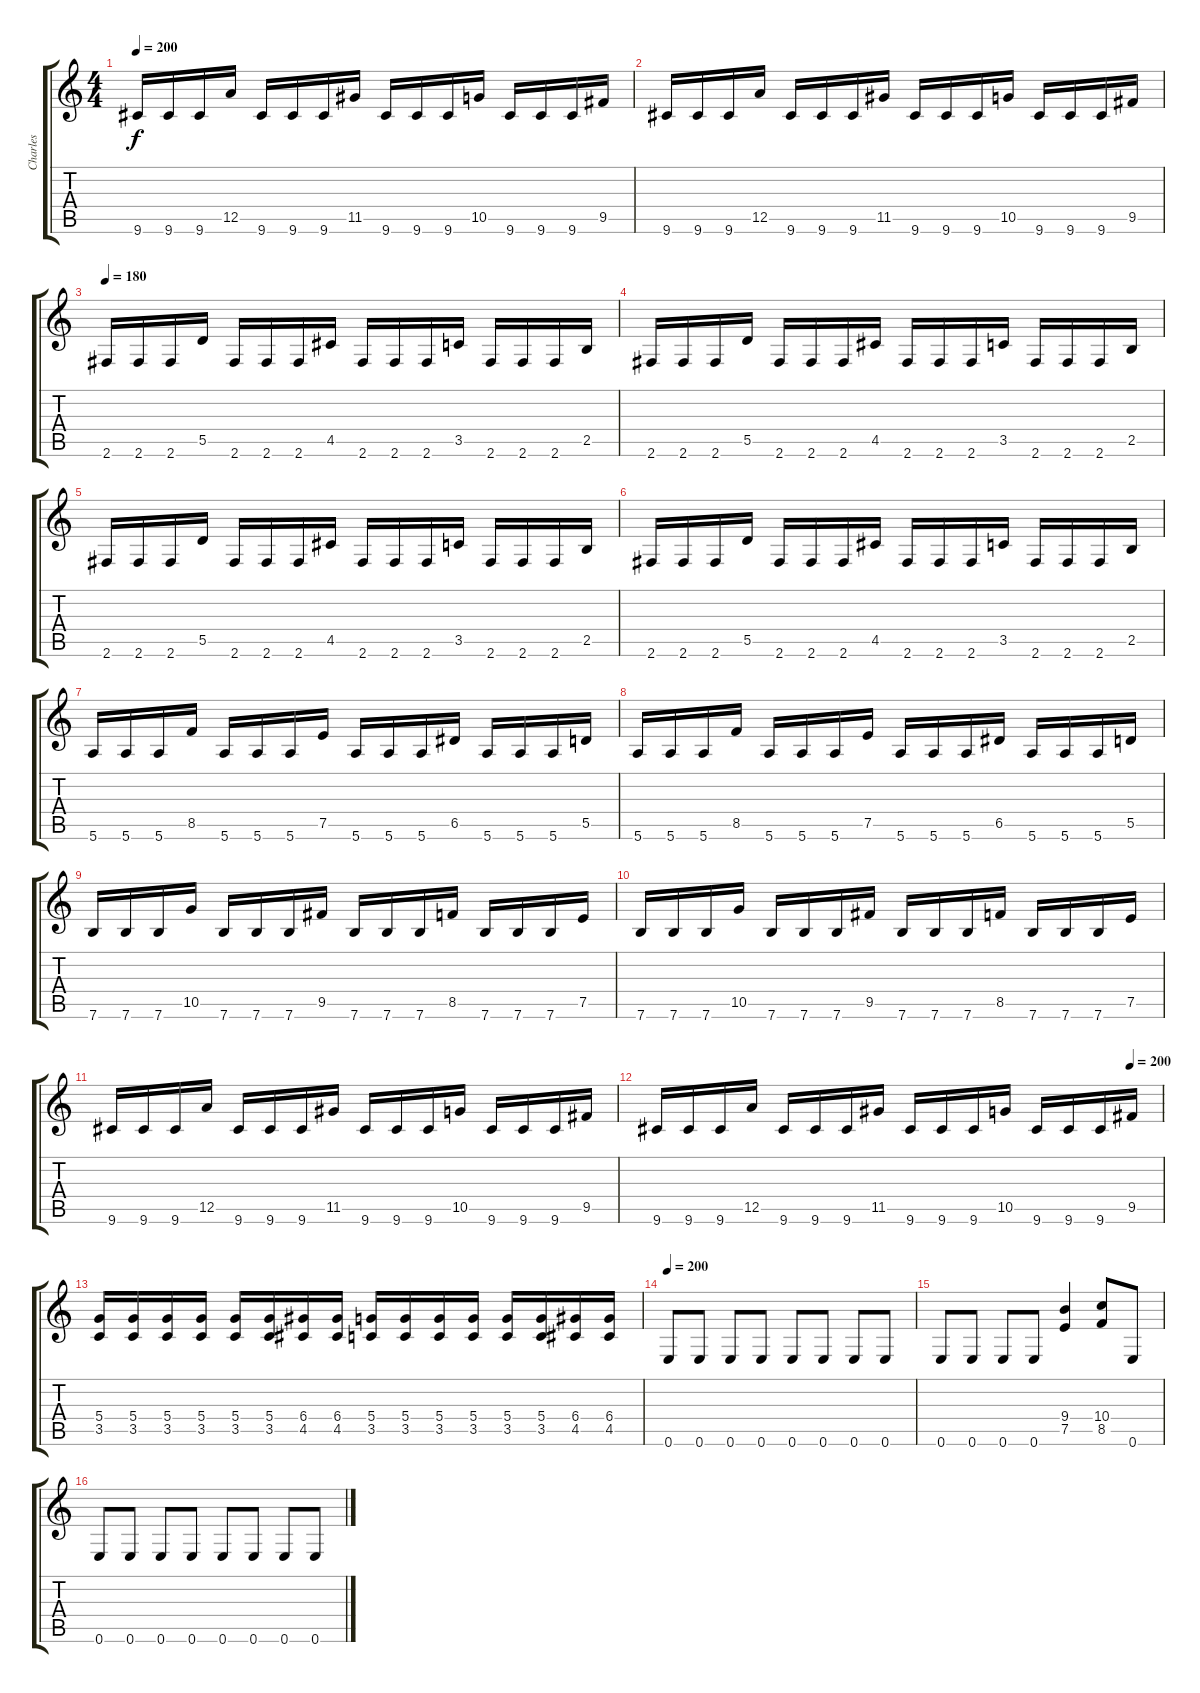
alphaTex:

\track ("Charles" "Charles") {instrument distortionguitar}
\staff {score tabs}
\tuning (E4 B3 G3 D3 A2 E2) {hide}
\ts (4 4)
\tempo 200
\clef g2
\ks c
9.6.16{dy f} 9.6.16 9.6.16 12.5.16 9.6.16 9.6.16 9.6.16 11.5.16 9.6.16 9.6.16 9.6.16 10.5.16 9.6.16 9.6.16 9.6.16 9.5.16 |
9.6.16 9.6.16 9.6.16 12.5.16 9.6.16 9.6.16 9.6.16 11.5.16 9.6.16 9.6.16 9.6.16 10.5.16 9.6.16 9.6.16 9.6.16 9.5.16 |
\tempo 180
2.6.16 2.6.16 2.6.16 5.5.16 2.6.16 2.6.16 2.6.16 4.5.16 2.6.16 2.6.16 2.6.16 3.5.16 2.6.16 2.6.16 2.6.16 2.5.16 |
2.6.16 2.6.16 2.6.16 5.5.16 2.6.16 2.6.16 2.6.16 4.5.16 2.6.16 2.6.16 2.6.16 3.5.16 2.6.16 2.6.16 2.6.16 2.5.16 |
2.6.16 2.6.16 2.6.16 5.5.16 2.6.16 2.6.16 2.6.16 4.5.16 2.6.16 2.6.16 2.6.16 3.5.16 2.6.16 2.6.16 2.6.16 2.5.16 |
2.6.16 2.6.16 2.6.16 5.5.16 2.6.16 2.6.16 2.6.16 4.5.16 2.6.16 2.6.16 2.6.16 3.5.16 2.6.16 2.6.16 2.6.16 2.5.16 |
5.6.16 5.6.16 5.6.16 8.5.16 5.6.16 5.6.16 5.6.16 7.5.16 5.6.16 5.6.16 5.6.16 6.5.16 5.6.16 5.6.16 5.6.16 5.5.16 |
5.6.16 5.6.16 5.6.16 8.5.16 5.6.16 5.6.16 5.6.16 7.5.16 5.6.16 5.6.16 5.6.16 6.5.16 5.6.16 5.6.16 5.6.16 5.5.16 |
7.6.16 7.6.16 7.6.16 10.5.16 7.6.16 7.6.16 7.6.16 9.5.16 7.6.16 7.6.16 7.6.16 8.5.16 7.6.16 7.6.16 7.6.16 7.5.16 |
7.6.16 7.6.16 7.6.16 10.5.16 7.6.16 7.6.16 7.6.16 9.5.16 7.6.16 7.6.16 7.6.16 8.5.16 7.6.16 7.6.16 7.6.16 7.5.16 |
9.6.16 9.6.16 9.6.16 12.5.16 9.6.16 9.6.16 9.6.16 11.5.16 9.6.16 9.6.16 9.6.16 10.5.16 9.6.16 9.6.16 9.6.16 9.5.16 |
\tempo (200 0.9375)
9.6.16 9.6.16 9.6.16 12.5.16 9.6.16 9.6.16 9.6.16 11.5.16 9.6.16 9.6.16 9.6.16 10.5.16 9.6.16 9.6.16 9.6.16 9.5.16 |
(5.4 3.5).16 (5.4 3.5).16 (5.4 3.5).16 (5.4 3.5).16 (5.4 3.5).16 (5.4 3.5).16 (6.4 4.5).16 (6.4 4.5).16 (5.4 3.5).16 (5.4 3.5).16 (5.4 3.5).16 (5.4 3.5).16 (5.4 3.5).16 (5.4 3.5).16 (6.4 4.5).16 (6.4 4.5).16 |
\tempo 200
0.6.8 0.6.8 0.6.8 0.6.8 0.6.8 0.6.8 0.6.8 0.6.8 |
0.6.8 0.6.8 0.6.8 0.6.8 (9.4 7.5).4 (10.4 8.5).8 0.6.8 |
0.6.8 0.6.8 0.6.8 0.6.8 0.6.8 0.6.8 0.6.8 0.6.8
